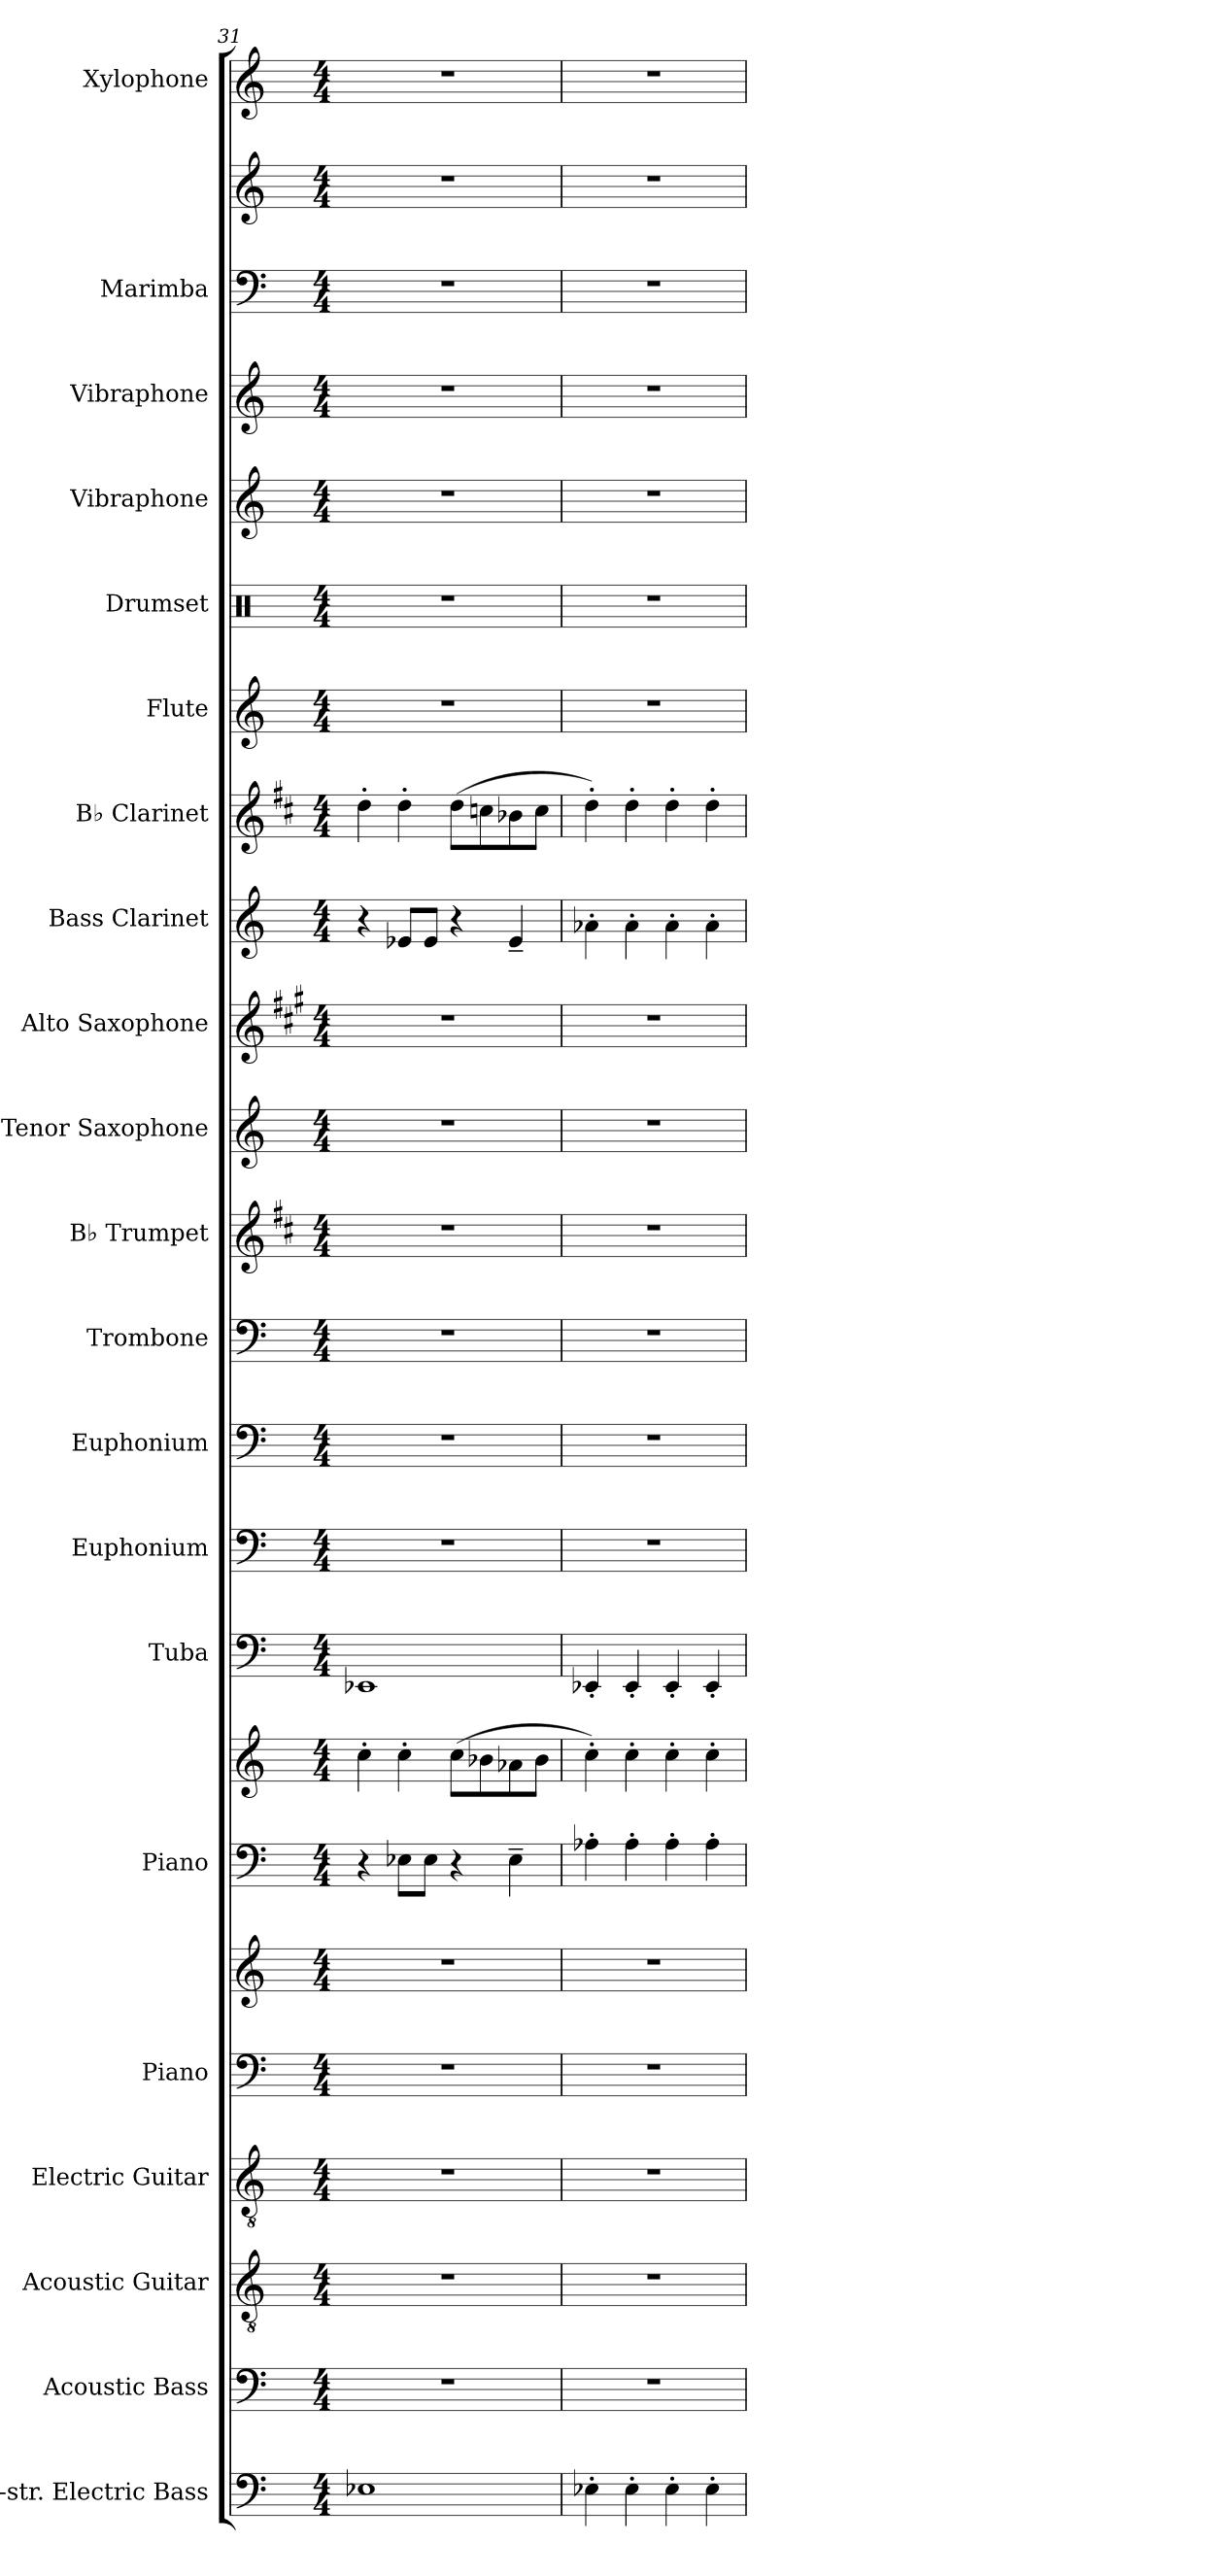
**kern	**kern	**kern	**kern	**kern	**kern	**kern	**kern	**kern	**kern	**kern	**kern	**kern	**kern	**kern	**kern	**kern	**kern	**kern	**kern	**kern	**kern	**kern	**kern
*part21	*part20	*part19	*part18	*part17	*part17	*part16	*part16	*part15	*part14	*part13	*part12	*part11	*part10	*part9	*part8	*part7	*part6	*part5	*part4	*part3	*part2	*part2	*part1
*staff24	*staff23	*staff22	*staff21	*staff20	*staff19	*staff18	*staff17	*staff16	*staff15	*staff14	*staff13	*staff12	*staff11	*staff10	*staff9	*staff8	*staff7	*staff6	*staff5	*staff4	*staff3	*staff2	*staff1
*I"5-str. Electric Bass	*I"Acoustic Bass	*I"Acoustic Guitar	*I"Electric Guitar	*I"Piano	*	*I"Piano	*	*I"Tuba	*I"Euphonium	*I"Euphonium	*I"Trombone	*I"B♭ Trumpet	*I"Tenor Saxophone	*I"Alto Saxophone	*I"Bass Clarinet	*I"B♭ Clarinet	*I"Flute	*I"Drumset	*I"Vibraphone	*I"Vibraphone	*I"Marimba	*	*I"Xylophone
*I'El. B.	*I'Bass	*I'Guit.	*I'El. Guit.	*I'Pno.	*	*I'Pno.	*	*I'Tba.	*I'Euph.	*I'Euph.	*I'Tbn.	*I'B♭ Tpt.	*I'T. Sax.	*I'A. Sax.	*I'B. Cl.	*I'B♭ Cl.	*I'Fl.	*I'Drs.	*I'Vib.	*I'Vib.	*I'Mrm.	*	*I'Xyl.
!!LO:PB:g=z
*clefF4	*clefF4	*clefGv2	*clefGv2	*clefF4	*clefG2	*clefF4	*clefG2	*clefF4	*clefF4	*clefF4	*clefF4	*clefG2	*clefG2	*clefG2	*clefG2	*clefG2	*clefG2	*clefX	*clefG2	*clefG2	*clefF4	*clefG2	*clefG2
*ITrd7c12	*ITrd7c12	*	*	*	*	*	*	*	*	*	*	*ITrd1c2	*ITrd8c14	*ITrd5c9	*ITrd8c14	*ITrd1c2	*	*	*	*	*	*	*ITrd-7c-12
*k[]	*k[]	*k[]	*k[]	*k[]	*k[]	*k[]	*k[]	*k[]	*k[]	*k[]	*k[]	*k[]	*k[]	*k[]	*k[]	*k[]	*k[]	*k[]	*k[]	*k[]	*k[]	*k[]	*k[]
*M4/4	*M4/4	*M4/4	*M4/4	*M4/4	*M4/4	*M4/4	*M4/4	*M4/4	*M4/4	*M4/4	*M4/4	*M4/4	*M4/4	*M4/4	*M4/4	*M4/4	*M4/4	*M4/4	*M4/4	*M4/4	*M4/4	*M4/4	*M4/4
=31	=31	=31	=31	=31	=31	=31	=31	=31	=31	=31	=31	=31	=31	=31	=31	=31	=31	=31	=31	=31	=31	=31	=31
1EE-X	1r	1r	1r	1r	1r	4r	4cc'\	1EE-X	1r	1r	1r	1r	1r	1r	4r	4cc'\	1r	1r	1r	1r	1r	1r	1r
.	.	.	.	.	.	8E-X\L	4cc'\	.	.	.	.	.	.	.	8E-X/L	4cc'\	.	.	.	.	.	.	.
.	.	.	.	.	.	8E-\J	.	.	.	.	.	.	.	.	8E-/J	.	.	.	.	.	.	.	.
.	.	.	.	.	.	4r	(8cc\L	.	.	.	.	.	.	.	4r	(8cc\L	.	.	.	.	.	.	.
.	.	.	.	.	.	.	8b-X\	.	.	.	.	.	.	.	.	8b-X\	.	.	.	.	.	.	.
.	.	.	.	.	.	4E-~\	8a-X\	.	.	.	.	.	.	.	4E-~/	8a-X\	.	.	.	.	.	.	.
.	.	.	.	.	.	.	8b-\J	.	.	.	.	.	.	.	.	8b-\J	.	.	.	.	.	.	.
=32	=32	=32	=32	=32	=32	=32	=32	=32	=32	=32	=32	=32	=32	=32	=32	=32	=32	=32	=32	=32	=32	=32	=32
4EE-X'\	1r	1r	1r	1r	1r	4A-X'\	4cc'\)	4EE-X'/	1r	1r	1r	1r	1r	1r	4A-X'\	4cc'\)	1r	1r	1r	1r	1r	1r	1r
4EE-'\	.	.	.	.	.	4A-'\	4cc'\	4EE-'/	.	.	.	.	.	.	4A-'\	4cc'\	.	.	.	.	.	.	.
4EE-'\	.	.	.	.	.	4A-'\	4cc'\	4EE-'/	.	.	.	.	.	.	4A-'\	4cc'\	.	.	.	.	.	.	.
4EE-'\	.	.	.	.	.	4A-'\	4cc'\	4EE-'/	.	.	.	.	.	.	4A-'\	4cc'\	.	.	.	.	.	.	.
=	=	=	=	=	=	=	=	=	=	=	=	=	=	=	=	=	=	=	=	=	=	=	=
*-	*-	*-	*-	*-	*-	*-	*-	*-	*-	*-	*-	*-	*-	*-	*-	*-	*-	*-	*-	*-	*-	*-	*-
